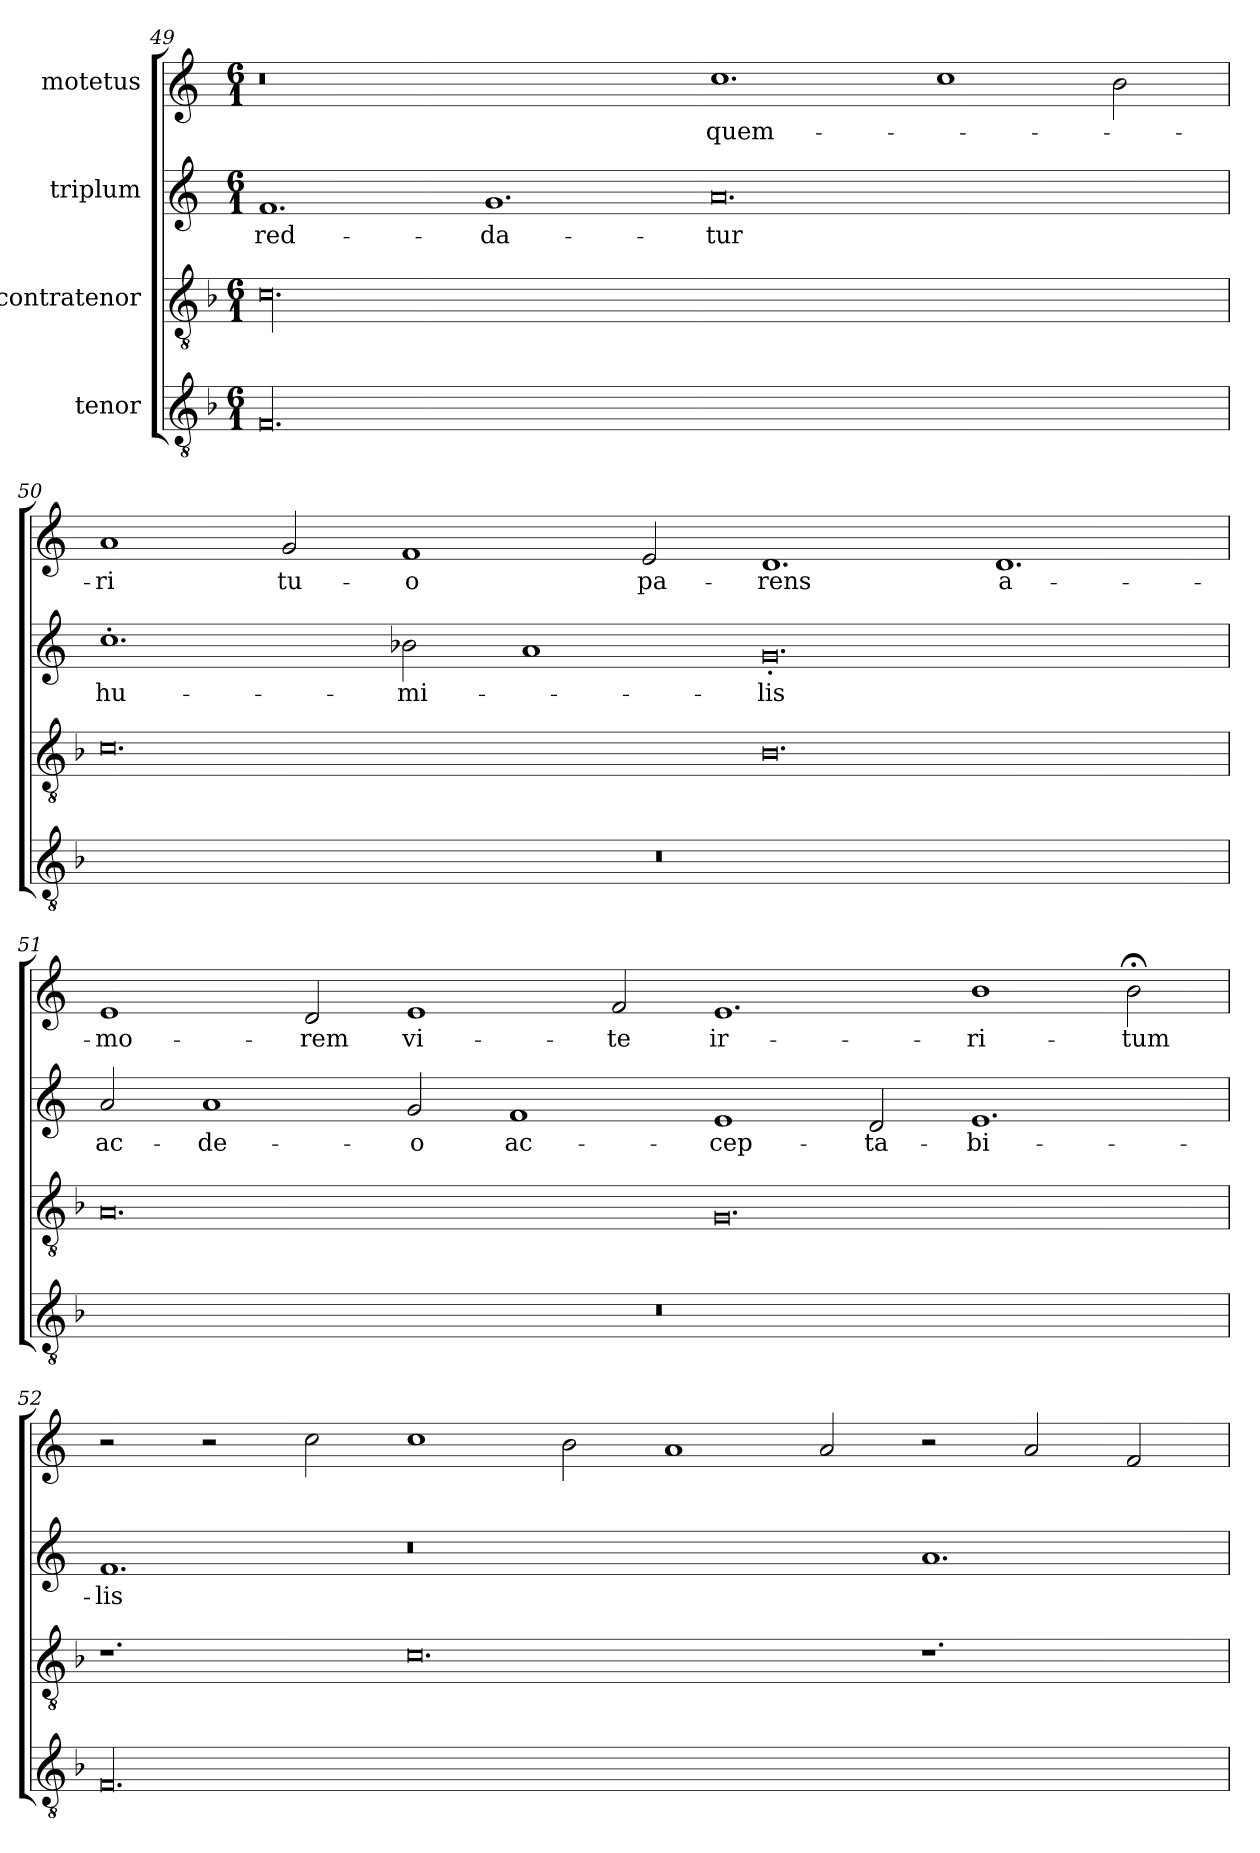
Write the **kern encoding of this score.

**kern	**kern	**kern	**text	**kern	**text
*part4	*part3	*part2	*part2	*part1	*part1
*staff4	*staff3	*staff2	*staff2	*staff1	*staff1
*I"tenor	*I"contratenor	*I"triplum	*	*I"motetus	*
!!LO:LB:g=z
*clefGv2	*clefGv2	*clefG2	*	*clefG2	*
*k[b-]	*k[b-]	*k[]	*	*k[]	*
*F:	*F:	*C:	*	*C:	*
*M6/1	*M6/1	*M6/1	*	*M6/1	*
=49	=49	=49	=49	=49	=49
00.F/	00.c\	1.f/	red-	0.r	.
.	.	1.g/	-da-	.	.
.	.	0.a/	-tur	1.cc\	quem-
.	.	.	.	1cc\	.
.	.	.	.	2b\	.
=50	=50	=50	=50	=50	=50
00.r	0.c\	1.cc'\	hu-	1a/	-ri
.	.	.	.	2g/	tu-
.	.	2b-X\	-mi-	1f/	-o
.	.	1a/	.	.	.
.	.	.	.	2e/	pa-
.	0.B-\	0.g'/	-lis	1.d/	-rens
.	.	.	.	1.d/	a-
=51	=51	=51	=51	=51	=51
00.r	0.A/	2a/	ac-	1e/	-mo-
.	.	1a/	de-	.	.
.	.	.	.	2d/	-rem
.	.	2g/	-o	1e/	vi-
.	.	1f/	ac-	.	.
.	.	.	.	2f/	-te
.	0.G/	1e/	-cep-	1.e/	ir-
.	.	2d/	-ta-	.	.
.	.	1.e/	-bi-	1b\	-ri-
.	.	.	.	2b;<\	-tum
!!LO:PB:g=z
=52	=52	=52	=52	=52	=52
00.F/	1.r	1.f/	-lis	2r	.
.	.	.	.	2r	.
.	.	.	.	2cc\	.
.	0.c\	0.r	.	1cc\	.
.	.	.	.	2b\	.
.	.	.	.	1a/	.
.	.	.	.	2a/	.
.	1.r	1.a/	.	2r	.
.	.	.	.	2a/	.
.	.	.	.	2f/	.
=	=	=	=	=	=
*-	*-	*-	*-	*-	*-
